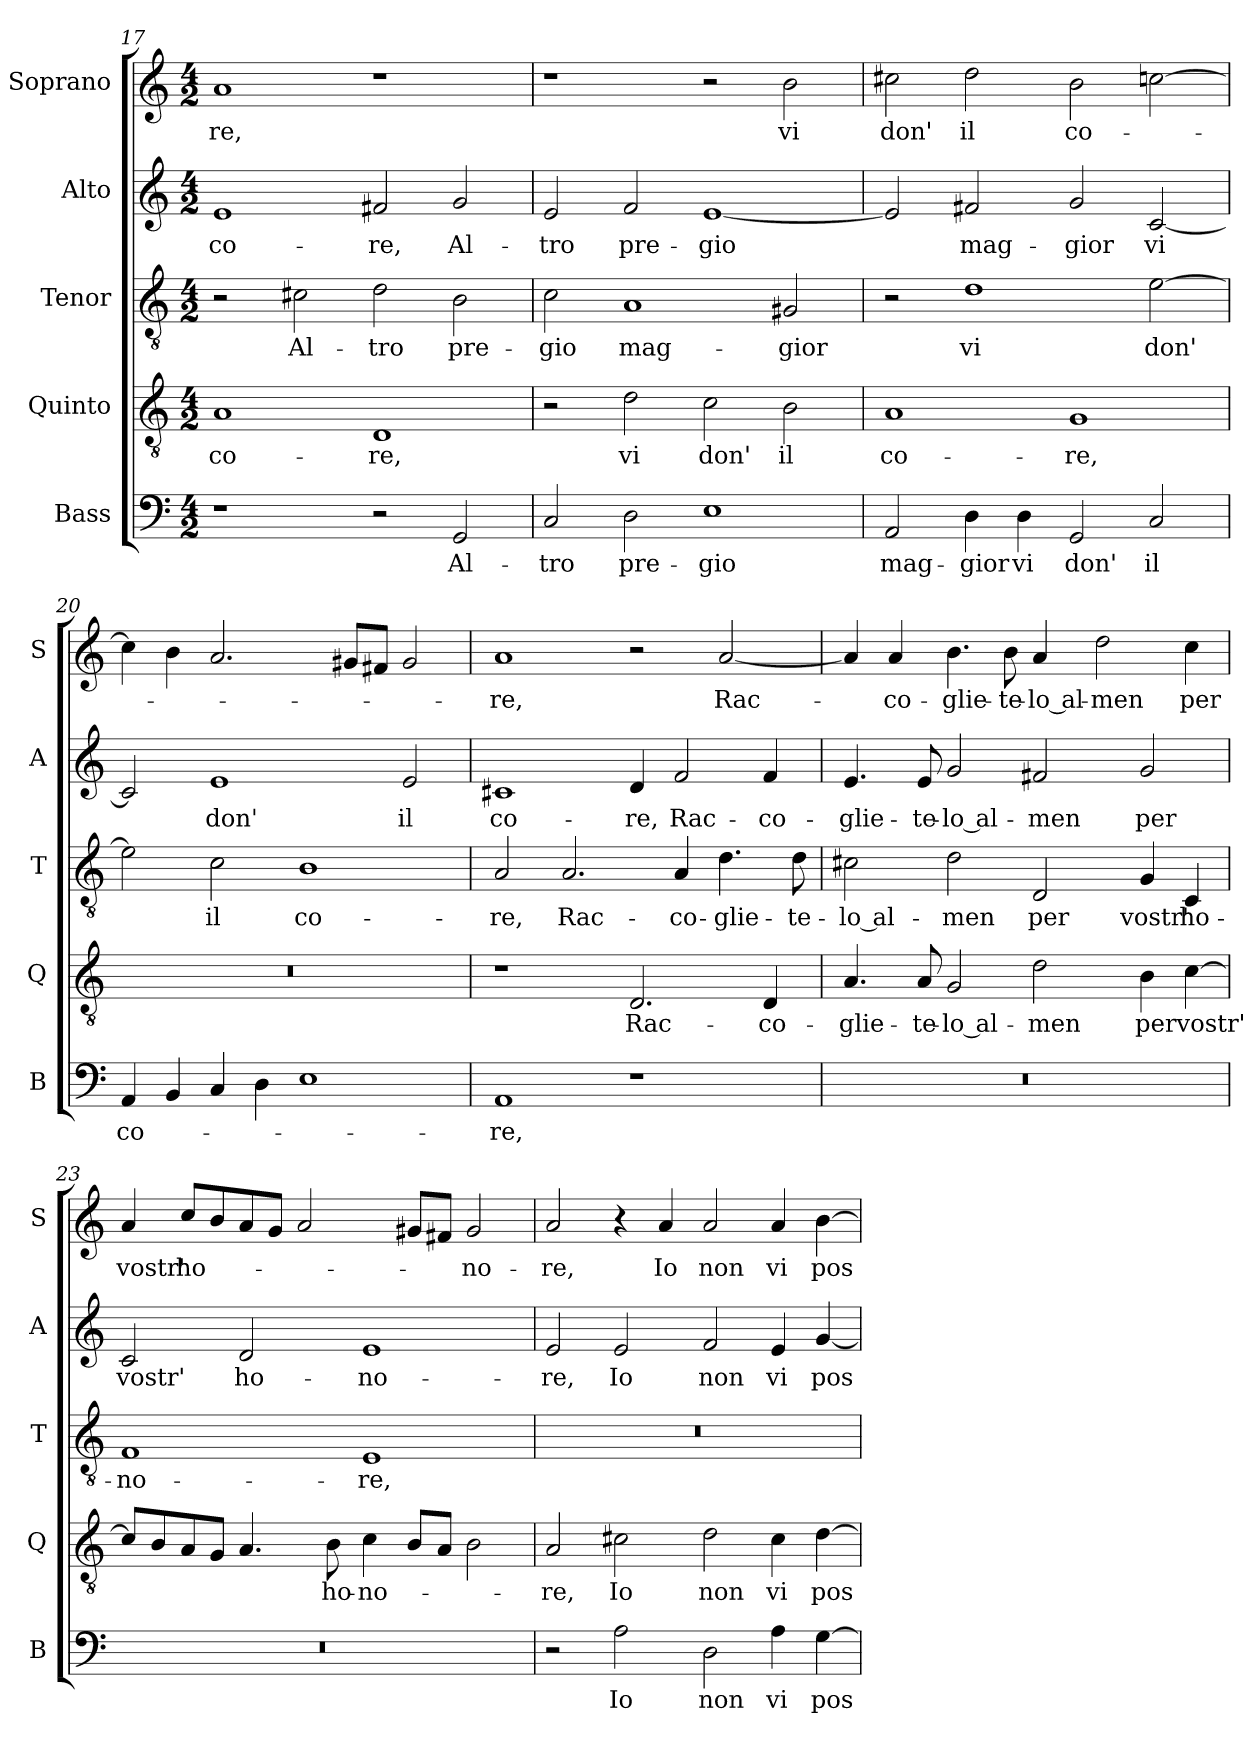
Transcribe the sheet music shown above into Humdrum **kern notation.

**kern	**text	**kern	**text	**kern	**text	**kern	**text	**kern	**text
*part5	*part5	*part4	*part4	*part3	*part3	*part2	*part2	*part1	*part1
*staff5	*staff5	*staff4	*staff4	*staff3	*staff3	*staff2	*staff2	*staff1	*staff1
*I"Bass	*	*I"Quinto	*	*I"Tenor	*	*I"Alto	*	*I"Soprano	*
*I'B	*	*I'Q	*	*I'T	*	*I'A	*	*I'S	*
!!LO:LB:g=z
*clefF4	*	*clefGv2	*	*clefGv2	*	*clefG2	*	*clefG2	*
*k[]	*	*k[]	*	*k[]	*	*k[]	*	*k[]	*
*C:	*	*C:	*	*C:	*	*C:	*	*C:	*
*M4/2	*	*M4/2	*	*M4/2	*	*M4/2	*	*M4/2	*
=17	=17	=17	=17	=17	=17	=17	=17	=17	=17
!	!	!	!LO:LY:b	!	!	!	!LO:LY:b	!	!LO:LY:b
1r	.	1A	co-	2r	.	1e	co-	1a	-re,
!	!	!	!	!	!LO:LY:b	!	!	!	!
.	.	.	.	2c#X\	Al-	.	.	.	.
!	!	!	!LO:LY:b	!	!LO:LY:b	!	!LO:LY:b	!	!
2r	.	1D	-re,	2d\	-tro	2f#X/	-re,	1r	.
!	!LO:LY:b	!	!	!	!LO:LY:b	!	!LO:LY:b	!	!
2GG/	Al-	.	.	2B\	pre-	2g/	Al-	.	.
=18	=18	=18	=18	=18	=18	=18	=18	=18	=18
!	!LO:LY:b	!	!	!	!LO:LY:b	!	!LO:LY:b	!	!
2C/	-tro	2r	.	2c\	-gio	2e/	-tro	1r	.
!	!LO:LY:b	!	!LO:LY:b	!	!LO:LY:b	!	!LO:LY:b	!	!
2D\	pre-	2d\	vi	1A	mag-	2f/	pre-	.	.
!	!LO:LY:b	!	!LO:LY:b	!	!	!	!LO:LY:b	!	!
1E	-gio	2c\	don'	.	.	[1e	-gio	2r	.
!	!	!	!LO:LY:b	!	!LO:LY:b	!	!	!	!LO:LY:b
.	.	2B\	il	2G#X/	-gior	.	.	2b\	vi
=19	=19	=19	=19	=19	=19	=19	=19	=19	=19
!	!LO:LY:b	!	!LO:LY:b	!	!	!	!	!	!LO:LY:b
2AA/	mag-	1A	co-	2r	.	2e/]	.	2cc#X\	don'
!	!LO:LY:b	!	!	!	!LO:LY:b	!	!LO:LY:b	!	!LO:LY:b
4D\	-gior	.	.	1d	vi	2f#X/	mag-	2dd\	il
!	!LO:LY:b	!	!	!	!	!	!	!	!
4D\	vi	.	.	.	.	.	.	.	.
!	!LO:LY:b	!	!LO:LY:b	!	!	!	!LO:LY:b	!	!LO:LY:b
2GG/	don'	1G	-re,	.	.	2g/	-gior	2b\	co-
!	!LO:LY:b	!	!	!	!LO:LY:b	!	!LO:LY:b	!	!
2C/	il	.	.	[2e\	don'	[2c/	vi	[2ccn\	.
=20	=20	=20	=20	=20	=20	=20	=20	=20	=20
!	!LO:LY:b	!	!	!	!	!	!	!	!
4AA/	co-	0r	.	2e\]	.	2c/]	.	4cc\]	.
4BB/	.	.	.	.	.	.	.	4b\	.
!	!	!	!	!	!LO:LY:b	!	!LO:LY:b	!	!
4C/	.	.	.	2c\	il	1e	don'	2.a/	.
4D\	.	.	.	.	.	.	.	.	.
!	!	!	!	!	!LO:LY:b	!	!	!	!
1E	.	.	.	1B	co-	.	.	.	.
.	.	.	.	.	.	.	.	8g#X/L	.
.	.	.	.	.	.	.	.	8f#X/J	.
!	!	!	!	!	!	!	!LO:LY:b	!	!
.	.	.	.	.	.	2e/	il	2g#/	.
!!LO:PB:g=z
=21	=21	=21	=21	=21	=21	=21	=21	=21	=21
!	!LO:LY:b	!	!	!	!LO:LY:b	!	!LO:LY:b	!	!LO:LY:b
1AA	-re,	1r	.	2A/	-re,	1c#X	co-	1a	-re,
!	!	!	!	!	!LO:LY:b	!	!	!	!
.	.	.	.	2.A/	Rac-	.	.	.	.
!	!	!	!LO:LY:b	!	!	!	!LO:LY:b	!	!
1r	.	2.D/	Rac-	.	.	4d/	-re,	2r	.
!	!	!	!	!	!LO:LY:b	!	!LO:LY:b	!	!
.	.	.	.	4A/	-co-	2f/	Rac-	.	.
!	!	!	!	!	!LO:LY:b	!	!	!	!LO:LY:b
.	.	.	.	4.d\	-glie-	.	.	[2a/	Rac-
!	!	!	!LO:LY:b	!	!	!	!LO:LY:b	!	!
.	.	4D/	-co-	.	.	4f/	-co-	.	.
!	!	!	!	!	!LO:LY:b	!	!	!	!
.	.	.	.	8d\	-te-	.	.	.	.
=22	=22	=22	=22	=22	=22	=22	=22	=22	=22
!	!	!	!LO:LY:b	!	!LO:LY:b	!	!LO:LY:b	!	!
0r	.	4.A/	-glie-	2c#X\	-lo al-	4.e/	-glie-	4a/]	.
!	!	!	!	!	!	!	!	!	!LO:LY:b
.	.	.	.	.	.	.	.	4a/	-co-
!	!	!	!LO:LY:b	!	!	!	!LO:LY:b	!	!
.	.	8A/	-te-	.	.	8e/	-te-	.	.
!	!	!	!LO:LY:b	!	!LO:LY:b	!	!LO:LY:b	!	!LO:LY:b
.	.	2G/	-lo al-	2d\	-men	2g/	-lo al-	4.b\	-glie-
!	!	!	!	!	!	!	!	!	!LO:LY:b
.	.	.	.	.	.	.	.	8b\	-te-
!	!	!	!LO:LY:b	!	!LO:LY:b	!	!LO:LY:b	!	!LO:LY:b
.	.	2d\	-men	2D/	per	2f#X/	-men	4a/	-lo al-
!	!	!	!	!	!	!	!	!	!LO:LY:b
.	.	.	.	.	.	.	.	2dd\	-men
!	!	!	!LO:LY:b	!	!LO:LY:b	!	!LO:LY:b	!	!
.	.	4B\	per	4G/	vostr'	2g/	per	.	.
!	!	!	!LO:LY:b	!	!LO:LY:b	!	!	!	!LO:LY:b
.	.	[4c\	vostr'	4C/	ho-	.	.	4cc\	per
=23	=23	=23	=23	=23	=23	=23	=23	=23	=23
!	!	!	!	!	!LO:LY:b	!	!LO:LY:b	!	!LO:LY:b
0r	.	8c/L]	.	1F	-no-	2c/	vostr'	4a/	vostr'
.	.	8B/	.	.	.	.	.	.	.
!	!	!	!	!	!	!	!	!	!LO:LY:b
.	.	8A/	.	.	.	.	.	8cc/L	ho-
.	.	8G/J	.	.	.	.	.	8b/	.
!	!	!	!	!	!	!	!LO:LY:b	!	!
.	.	4.A/	.	.	.	2d/	ho-	8a/	.
.	.	.	.	.	.	.	.	8g/J	.
.	.	.	.	.	.	.	.	2a/	.
!	!	!	!LO:LY:b	!	!	!	!	!	!
.	.	8B\	ho-	.	.	.	.	.	.
!	!	!	!LO:LY:b	!	!LO:LY:b	!	!LO:LY:b	!	!
.	.	4c\	-no-	1E	-re,	1e	-no-	.	.
.	.	8B/L	.	.	.	.	.	8g#X/L	.
.	.	8A/J	.	.	.	.	.	8f#X/J	.
!	!	!	!	!	!	!	!	!	!LO:LY:b
.	.	2B\	.	.	.	.	.	2g#/	-no-
!!LO:LB:g=z
=24	=24	=24	=24	=24	=24	=24	=24	=24	=24
!	!	!	!LO:LY:b	!	!	!	!LO:LY:b	!	!LO:LY:b
2r	.	2A/	-re,	0r	.	2e/	-re,	2a/	-re,
!	!LO:LY:b	!	!LO:LY:b	!	!	!	!LO:LY:b	!	!
2A\	Io	2c#X\	Io	.	.	2e/	Io	4r	.
!	!	!	!	!	!	!	!	!	!LO:LY:b
.	.	.	.	.	.	.	.	4a/	Io
!	!LO:LY:b	!	!LO:LY:b	!	!	!	!LO:LY:b	!	!LO:LY:b
2D\	non	2d\	non	.	.	2f/	non	2a/	non
!	!LO:LY:b	!	!LO:LY:b	!	!	!	!LO:LY:b	!	!LO:LY:b
4A\	vi	4c#\	vi	.	.	4e/	vi	4a/	vi
!	!LO:LY:b	!	!LO:LY:b	!	!	!	!LO:LY:b	!	!LO:LY:b
[4G\	pos-	[4d\	pos-	.	.	[4g/	pos-	[4b\	pos-
=	=	=	=	=	=	=	=	=	=
*-	*-	*-	*-	*-	*-	*-	*-	*-	*-
